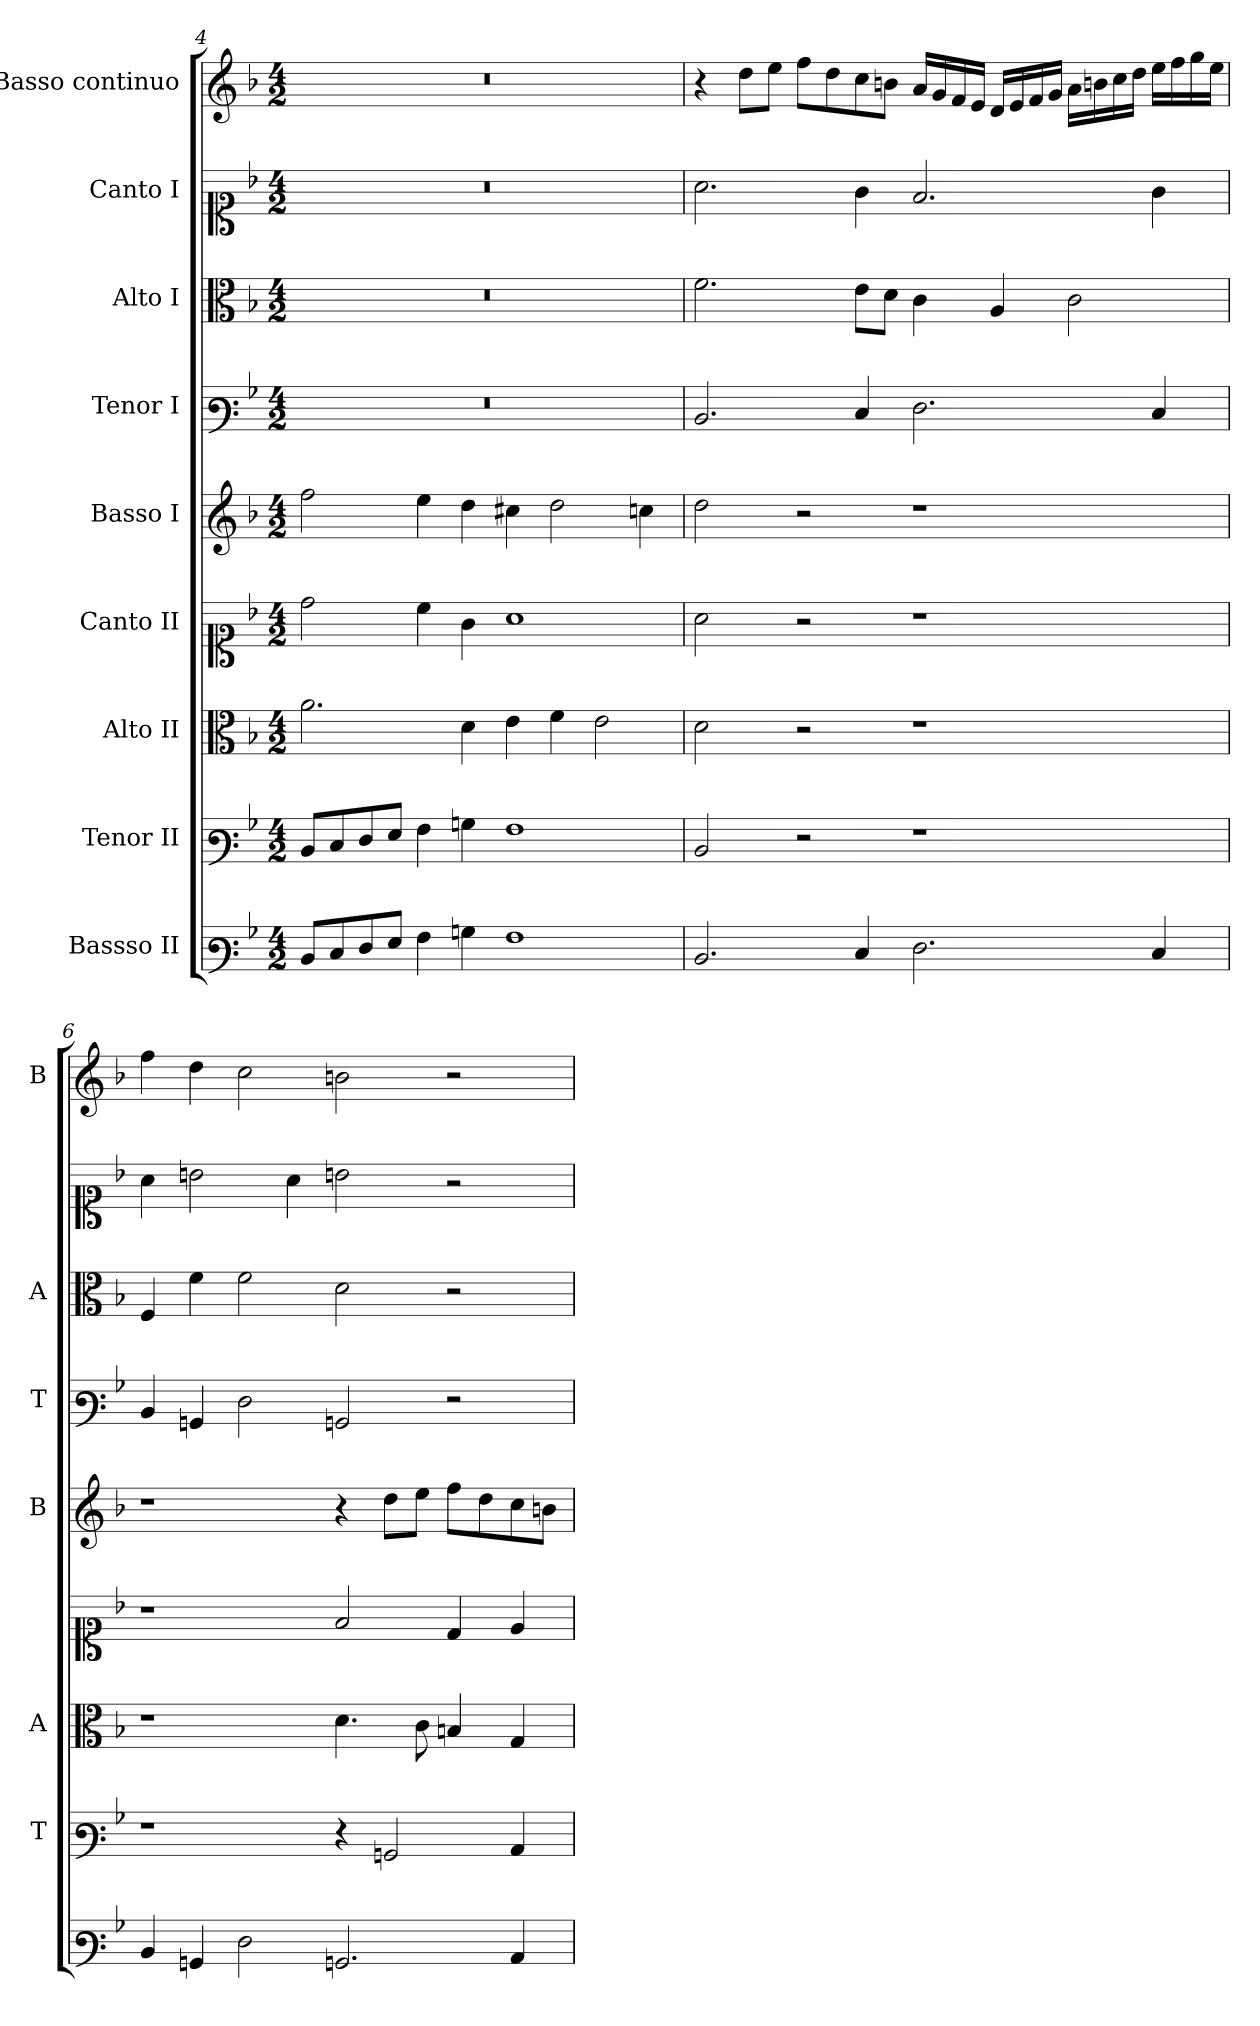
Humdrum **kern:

**kern	**kern	**kern	**kern	**kern	**kern	**kern	**kern	**kern
*part9	*part8	*part7	*part6	*part5	*part4	*part3	*part2	*part1
*staff9	*staff8	*staff7	*staff6	*staff5	*staff4	*staff3	*staff2	*staff1
*I"Bassso II	*I"Tenor II	*I"Alto II	*I"Canto II	*I"Basso I	*I"Tenor I	*I"Alto I	*I"Canto I	*I"Basso continuo
*	*I'T	*I'A	*	*I'B	*I'T	*I'A	*	*I'B
!!LO:LB:g=z
*clefF3	*clefF3	*clefC3	*clefC1	*clefG2	*clefF3	*clefC3	*clefC1	*clefG2
*k[b-]	*k[b-]	*k[b-]	*k[b-]	*k[b-]	*k[b-]	*k[b-]	*k[b-]	*k[b-]
*F:	*F:	*F:	*F:	*F:	*F:	*F:	*F:	*F:
*M4/2	*M4/2	*M4/2	*M4/2	*M4/2	*M4/2	*M4/2	*M4/2	*M4/2
=4	=4	=4	=4	=4	=4	=4	=4	=4
8DL	8DL	2.a	2dd	2ff	0r	0r	0r	0r
8E	8E	.	.	.	.	.	.	.
8F	8F	.	.	.	.	.	.	.
8GJ	8GJ	.	.	.	.	.	.	.
4A	4A	.	4cc	4ee	.	.	.	.
4Bn	4Bn	4d	4g	4dd	.	.	.	.
1A	1A	4e	1a	4cc#X	.	.	.	.
.	.	4f	.	2dd	.	.	.	.
.	.	2e	.	.	.	.	.	.
.	.	.	.	4cc	.	.	.	.
=5	=5	=5	=5	=5	=5	=5	=5	=5
2.D	2D	2d	2a	2dd	2.D	2.f	2.a	4r
.	.	.	.	.	.	.	.	8ddL
.	.	.	.	.	.	.	.	8eeJ
.	2r	2r	2r	2r	.	.	.	8ffL
.	.	.	.	.	.	.	.	8dd
4E	.	.	.	.	4E	8eL	4g	8cc
.	.	.	.	.	.	8dJ	.	8bnJ
2.F	1r	1r	1r	1r	2.F	4c	2.f	16aLL
.	.	.	.	.	.	.	.	16g
.	.	.	.	.	.	.	.	16f
.	.	.	.	.	.	.	.	16eJJ
.	.	.	.	.	.	4A	.	16dLL
.	.	.	.	.	.	.	.	16e
.	.	.	.	.	.	.	.	16f
.	.	.	.	.	.	.	.	16gJJ
.	.	.	.	.	.	2c	.	16aLL
.	.	.	.	.	.	.	.	16bn
.	.	.	.	.	.	.	.	16cc
.	.	.	.	.	.	.	.	16ddJJ
4E	.	.	.	.	4E	.	4g	16eeLL
.	.	.	.	.	.	.	.	16ff
.	.	.	.	.	.	.	.	16gg
.	.	.	.	.	.	.	.	16eeJJ
!!LO:PB:g=z
=6	=6	=6	=6	=6	=6	=6	=6	=6
4D	1r	1r	1r	1r	4D	4F	4a	4ff
4BBn	.	.	.	.	4BBn	4f	2bn	4dd
2F	.	.	.	.	2F	2f	.	2cc
.	.	.	.	.	.	.	4a	.
2.BBn	4r	4.d	2f	4r	2BBn	2d	2bn	2bn
.	2BBn	.	.	8ddL	.	.	.	.
.	.	8c	.	8eeJ	.	.	.	.
.	.	4Bn	4d	8ffL	2r	2r	2r	2r
.	.	.	.	8dd	.	.	.	.
4C	4C	4G	4e	8cc	.	.	.	.
.	.	.	.	8bJ	.	.	.	.
=	=	=	=	=	=	=	=	=
*-	*-	*-	*-	*-	*-	*-	*-	*-
